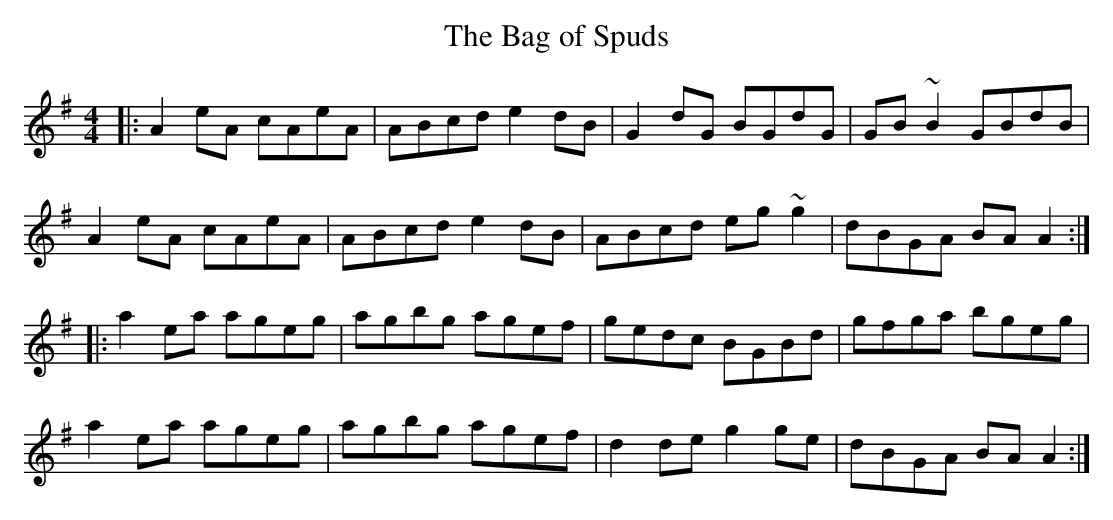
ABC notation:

X:1
T:The Bag of Spuds
M:4/4
L:1/8
K:Ador
|:A2eA cAeA|ABcd e2dB|G2dG BGdG|GB~B2 GBdB|
A2eA cAeA|ABcd e2dB|ABcd eg~g2|dBGA BAA2:|
|:a2ea ageg|agbg agef|gedc BGBd|gfga bgeg|
a2ea ageg|agbg agef|d2de g2ge|dBGA BAA2:|
